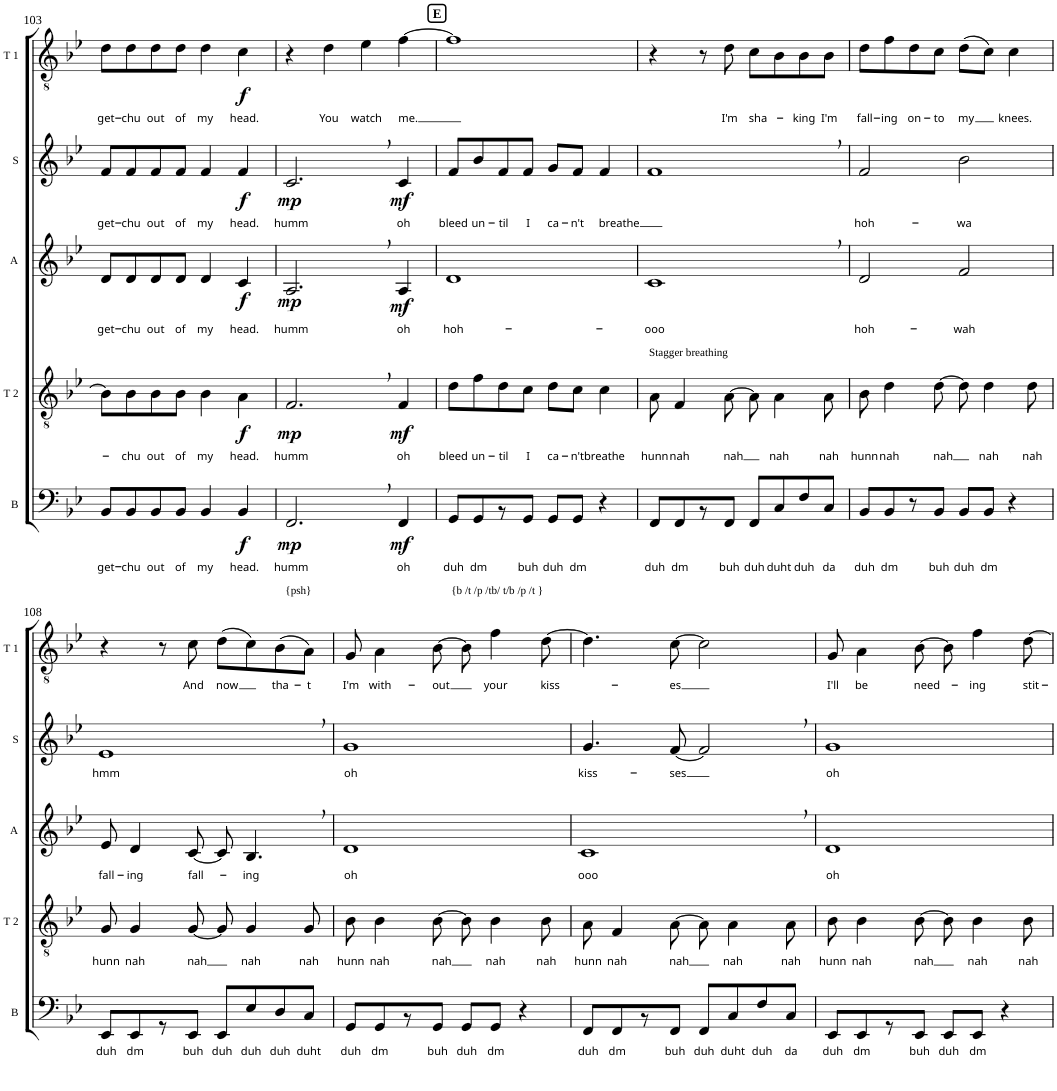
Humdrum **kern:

**kern	**text	**dynam	**kern	**text	**dynam	**kern	**text	**dynam	**kern	**text	**dynam	**kern	**text	**dynam
*part5	*part5	*part5	*part4	*part4	*part4	*part3	*part3	*part3	*part2	*part2	*part2	*part1	*part1	*part1
*staff5	*staff5	*staff5	*staff4	*staff4	*staff4	*staff3	*staff3	*staff3	*staff2	*staff2	*staff2	*staff1	*staff1	*staff1
*I"Bass	*	*	*I"Tenor 2	*	*	*I"Alto	*	*	*I"Soprano	*	*	*I"Tenor 1	*	*
*I'B	*	*	*I'T 2	*	*	*I'A	*	*	*I'S	*	*	*I'T 1	*	*
!!LO:PB:g=z
*clefF4	*	*	*clefGv2	*	*	*clefG2	*	*	*clefG2	*	*	*clefGv2	*	*
*k[b-e-]	*	*	*k[b-e-]	*	*	*k[b-e-]	*	*	*k[b-e-]	*	*	*k[b-e-]	*	*
*M4/4	*	*	*M4/4	*	*	*M4/4	*	*	*M4/4	*	*	*M4/4	*	*
=103	=103	=103	=103	=103	=103	=103	=103	=103	=103	=103	=103	=103	=103	=103
!	!LO:LY:b	!	!	!	!	!	!LO:LY:b	!	!	!LO:LY:b	!	!	!LO:LY:b	!
8BB-/L	get-	.	8B-\L]	.	.	8d/L	get-	.	8f/L	get-	.	8d\L	get-	.
!	!LO:LY:b	!	!	!LO:LY:b	!	!	!LO:LY:b	!	!	!LO:LY:b	!	!	!LO:LY:b	!
8BB-/	-chu	.	8B-\	-chu	.	8d/	-chu	.	8f/	-chu	.	8d\	-chu	.
!	!LO:LY:b	!	!	!LO:LY:b	!	!	!LO:LY:b	!	!	!LO:LY:b	!	!	!LO:LY:b	!
8BB-/	out	.	8B-\	out	.	8d/	out	.	8f/	out	.	8d\	out	.
!	!LO:LY:b	!	!	!LO:LY:b	!	!	!LO:LY:b	!	!	!LO:LY:b	!	!	!LO:LY:b	!
8BB-/J	of	.	8B-\J	of	.	8d/J	of	.	8f/J	of	.	8d\J	of	.
!	!LO:LY:b	!	!	!LO:LY:b	!	!	!LO:LY:b	!	!	!LO:LY:b	!	!	!LO:LY:b	!
4BB-/	my	.	4B-\	my	.	4d/	my	.	4f/	my	.	4d\	my	.
!	!LO:LY:b	!LO:DY:b	!	!LO:LY:b	!LO:DY:b	!	!LO:LY:b	!LO:DY:b	!	!LO:LY:b	!LO:DY:b	!	!LO:LY:b	!LO:DY:b
4BB-/	head.	f	4A\	head.	f	4c/	head.	f	4f/	head.	f	4c\	head.	f
=104	=104	=104	=104	=104	=104	=104	=104	=104	=104	=104	=104	=104	=104	=104
!LO:TX:b:t={psh}	!	!	!	!	!	!	!	!	!	!	!	!	!	!
!	!LO:LY:b	!LO:DY:b	!	!LO:LY:b	!LO:DY:b	!	!LO:LY:b	!LO:DY:b	!	!LO:LY:b	!LO:DY:b	!	!	!
2.FF,/	humm	mp	2.F,/	humm	mp	2.A,/	humm	mp	2.c,/	humm	mp	4r	.	.
!	!	!	!	!	!	!	!	!	!	!	!	!	!LO:LY:b	!
.	.	.	.	.	.	.	.	.	.	.	.	4d\	You	.
!	!	!	!	!	!	!	!	!	!	!	!	!	!LO:LY:b	!
.	.	.	.	.	.	.	.	.	.	.	.	4e-\	watch	.
!	!LO:LY:b	!LO:DY:b	!	!LO:LY:b	!LO:DY:b	!	!LO:LY:b	!LO:DY:b	!	!LO:LY:b	!LO:DY:b	!	!LO:LY:b	!
4FF/	oh	mf	4F/	oh	mf	4A/	oh	mf	4c/	oh	mf	[4f\	me.	.
!!LO:REH:place=s1:a:B:cj:fs=8.5:t=E
=105	=105	=105	=105	=105	=105	=105	=105	=105	=105	=105	=105	=105	=105	=105
!LO:TX:b:t={b /t /p /tb/ t/b /p /t }	!	!	!	!	!	!	!	!	!	!	!	!	!	!
!	!LO:LY:b	!	!	!LO:LY:b	!	!	!LO:LY:b	!	!	!LO:LY:b	!	!	!	!
8GG/L	duh	.	8d\L	bleed	.	1d	hoh-	.	8f/L	bleed	.	1f]	.	.
!	!LO:LY:b	!	!	!LO:LY:b	!	!	!	!	!	!LO:LY:b	!	!	!	!
8GG/	dm	.	8f\	un-	.	.	.	.	8b-/	un-	.	.	.	.
!	!	!	!	!LO:LY:b	!	!	!	!	!	!LO:LY:b	!	!	!	!
8r	.	.	8d\	-til	.	.	.	.	8f/	-til	.	.	.	.
!	!LO:LY:b	!	!	!LO:LY:b	!	!	!	!	!	!LO:LY:b	!	!	!	!
8GG/J	buh	.	8c\J	I	.	.	.	.	8f/J	I	.	.	.	.
!	!LO:LY:b	!	!	!LO:LY:b	!	!	!	!	!	!LO:LY:b	!	!	!	!
8GG/L	duh	.	8d\L	ca-	.	.	.	.	8g/L	ca-	.	.	.	.
!	!LO:LY:b	!	!	!LO:LY:b	!	!	!	!	!	!LO:LY:b	!	!	!	!
8GG/J	dm	.	8c\J	-n't	.	.	.	.	8f/J	-n't	.	.	.	.
!	!	!	!	!LO:LY:b	!	!	!	!	!	!LO:LY:b	!	!	!	!
4r	.	.	4c\	breathe	.	.	.	.	4f/	breathe	.	.	.	.
=106	=106	=106	=106	=106	=106	=106	=106	=106	=106	=106	=106	=106	=106	=106
!	!	!	!LO:TX:a:t=Stagger breathing	!	!	!	!	!	!	!	!	!	!	!
!	!LO:LY:b	!	!	!LO:LY:b	!	!	!LO:LY:b	!	!	!	!	!	!	!
8FF/L	duh	.	8A\	hunn	.	1c,	-ooo	.	1f,	.	.	4r	.	.
!	!LO:LY:b	!	!	!LO:LY:b	!	!	!	!	!	!	!	!	!	!
8FF/	dm	.	4F/	nah	.	.	.	.	.	.	.	.	.	.
8r	.	.	.	.	.	.	.	.	.	.	.	8r	.	.
!	!LO:LY:b	!	!	!LO:LY:b	!	!	!	!	!	!	!	!	!LO:LY:b	!
8FF/J	buh	.	[8A\	nah	.	.	.	.	.	.	.	8d\	I'm	.
!	!LO:LY:b	!	!	!	!	!	!	!	!	!	!	!	!LO:LY:b	!
8FF/L	duh	.	8A\]	.	.	.	.	.	.	.	.	8c\L	sha-	.
!	!LO:LY:b	!	!	!LO:LY:b	!	!	!	!	!	!	!	!	!	!
8C/	duht	.	4A\	nah	.	.	.	.	.	.	.	8B-\	.	.
!	!LO:LY:b	!	!	!	!	!	!	!	!	!	!	!	!LO:LY:b	!
8F/	duh	.	.	.	.	.	.	.	.	.	.	8B-\	-king	.
!	!LO:LY:b	!	!	!LO:LY:b	!	!	!	!	!	!	!	!	!LO:LY:b	!
8C/J	da	.	8A\	nah	.	.	.	.	.	.	.	8B-\J	I'm	.
=107	=107	=107	=107	=107	=107	=107	=107	=107	=107	=107	=107	=107	=107	=107
!	!LO:LY:b	!	!	!LO:LY:b	!	!	!LO:LY:b	!	!	!LO:LY:b	!	!	!LO:LY:b	!
8BB-/L	duh	.	8B-\	hunn	.	2d/	hoh-	.	2f/	hoh-	.	8d\L	fall-	.
!	!LO:LY:b	!	!	!LO:LY:b	!	!	!	!	!	!	!	!	!LO:LY:b	!
8BB-/	dm	.	4d\	nah	.	.	.	.	.	.	.	8f\	-ing	.
!	!	!	!	!	!	!	!	!	!	!	!	!	!LO:LY:b	!
8r	.	.	.	.	.	.	.	.	.	.	.	8d\	on-	.
!	!LO:LY:b	!	!	!LO:LY:b	!	!	!	!	!	!	!	!	!LO:LY:b	!
8BB-/J	buh	.	[8d\	nah	.	.	.	.	.	.	.	8c\J	-to	.
!	!LO:LY:b	!	!	!	!	!	!LO:LY:b	!	!	!LO:LY:b	!	!	!LO:LY:b	!
8BB-/L	duh	.	8d\]	.	.	2f/	-wah	.	2b-\	-wa	.	(>8d\L	my	.
!	!LO:LY:b	!	!	!LO:LY:b	!	!	!	!	!	!	!	!	!	!
8BB-/J	dm	.	4d\	nah	.	.	.	.	.	.	.	8c\J)	.	.
!	!	!	!	!	!	!	!	!	!	!	!	!	!LO:LY:b	!
4r	.	.	.	.	.	.	.	.	.	.	.	4c\	knees.	.
!	!	!	!	!LO:LY:b	!	!	!	!	!	!	!	!	!	!
.	.	.	8d\	nah	.	.	.	.	.	.	.	.	.	.
!!LO:LB:g=z
=108	=108	=108	=108	=108	=108	=108	=108	=108	=108	=108	=108	=108	=108	=108
!	!LO:LY:b	!	!	!LO:LY:b	!	!	!LO:LY:b	!	!	!LO:LY:b	!	!	!	!
8EE-/L	duh	.	8G/	hunn	.	8e-/	fall-	.	1e-,	hmm	.	4r	.	.
!	!LO:LY:b	!	!	!LO:LY:b	!	!	!LO:LY:b	!	!	!	!	!	!	!
8EE-/	dm	.	4G/	nah	.	4d/	-ing	.	.	.	.	.	.	.
8r	.	.	.	.	.	.	.	.	.	.	.	8r	.	.
!	!LO:LY:b	!	!	!LO:LY:b	!	!	!LO:LY:b	!	!	!	!	!	!LO:LY:b	!
8EE-/J	buh	.	[8G/	nah	.	[8c/	fall-	.	.	.	.	8c\	And	.
!	!LO:LY:b	!	!	!	!	!	!	!	!	!	!	!	!LO:LY:b	!
8EE-/L	duh	.	8G/]	.	.	8c/]	.	.	.	.	.	(>8d\L	now	.
!	!LO:LY:b	!	!	!LO:LY:b	!	!	!LO:LY:b	!	!	!	!	!	!	!
8E-/	duh	.	4G/	nah	.	4.B-,/	-ing	.	.	.	.	8c\)	.	.
!	!LO:LY:b	!	!	!	!	!	!	!	!	!	!	!	!LO:LY:b	!
8D/	duh	.	.	.	.	.	.	.	.	.	.	(>8B-\	tha-	.
!	!LO:LY:b	!	!	!LO:LY:b	!	!	!	!	!	!	!	!	!LO:LY:b	!
8C/J	duht	.	8G/	nah	.	.	.	.	.	.	.	8A\J)	-t	.
=109	=109	=109	=109	=109	=109	=109	=109	=109	=109	=109	=109	=109	=109	=109
!	!LO:LY:b	!	!	!LO:LY:b	!	!	!LO:LY:b	!	!	!LO:LY:b	!	!	!LO:LY:b	!
8GG/L	duh	.	8B-\	hunn	.	1d	oh	.	1g	oh	.	8G/	I'm	.
!	!LO:LY:b	!	!	!LO:LY:b	!	!	!	!	!	!	!	!	!LO:LY:b	!
8GG/	dm	.	4B-\	nah	.	.	.	.	.	.	.	4A\	with-	.
8r	.	.	.	.	.	.	.	.	.	.	.	.	.	.
!	!LO:LY:b	!	!	!LO:LY:b	!	!	!	!	!	!	!	!	!LO:LY:b	!
8GG/J	buh	.	[8B-\	nah	.	.	.	.	.	.	.	[8B-\	-out	.
!	!LO:LY:b	!	!	!	!	!	!	!	!	!	!	!	!	!
8GG/L	duh	.	8B-\]	.	.	.	.	.	.	.	.	8B-\]	.	.
!	!LO:LY:b	!	!	!LO:LY:b	!	!	!	!	!	!	!	!	!LO:LY:b	!
8GG/J	dm	.	4B-\	nah	.	.	.	.	.	.	.	4f\	your	.
4r	.	.	.	.	.	.	.	.	.	.	.	.	.	.
!	!	!	!	!LO:LY:b	!	!	!	!	!	!	!	!	!LO:LY:b	!
.	.	.	8B-\	nah	.	.	.	.	.	.	.	[8d\	kiss-	.
=110	=110	=110	=110	=110	=110	=110	=110	=110	=110	=110	=110	=110	=110	=110
!	!LO:LY:b	!	!	!LO:LY:b	!	!	!LO:LY:b	!	!	!LO:LY:b	!	!	!	!
8FF/L	duh	.	8A\	hunn	.	1c,	ooo	.	4.g/	kiss-	.	4.d\]	.	.
!	!LO:LY:b	!	!	!LO:LY:b	!	!	!	!	!	!	!	!	!	!
8FF/	dm	.	4F/	nah	.	.	.	.	.	.	.	.	.	.
8r	.	.	.	.	.	.	.	.	.	.	.	.	.	.
!	!LO:LY:b	!	!	!LO:LY:b	!	!	!	!	!	!LO:LY:b	!	!	!LO:LY:b	!
8FF/J	buh	.	[8A\	nah	.	.	.	.	[8f/	-ses	.	[8c\	-es	.
!	!LO:LY:b	!	!	!	!	!	!	!	!	!	!	!	!	!
8FF/L	duh	.	8A\]	.	.	.	.	.	2f,/]	.	.	2c\]	.	.
!	!LO:LY:b	!	!	!LO:LY:b	!	!	!	!	!	!	!	!	!	!
8C/	duht	.	4A\	nah	.	.	.	.	.	.	.	.	.	.
!	!LO:LY:b	!	!	!	!	!	!	!	!	!	!	!	!	!
8F/	duh	.	.	.	.	.	.	.	.	.	.	.	.	.
!	!LO:LY:b	!	!	!LO:LY:b	!	!	!	!	!	!	!	!	!	!
8C/J	da	.	8A\	nah	.	.	.	.	.	.	.	.	.	.
=111	=111	=111	=111	=111	=111	=111	=111	=111	=111	=111	=111	=111	=111	=111
!	!LO:LY:b	!	!	!LO:LY:b	!	!	!LO:LY:b	!	!	!LO:LY:b	!	!	!LO:LY:b	!
8EE-/L	duh	.	8B-\	hunn	.	1d	oh	.	1g	oh	.	8G/	I'll	.
!	!LO:LY:b	!	!	!LO:LY:b	!	!	!	!	!	!	!	!	!LO:LY:b	!
8EE-/	dm	.	4B-\	nah	.	.	.	.	.	.	.	4A\	be	.
8r	.	.	.	.	.	.	.	.	.	.	.	.	.	.
!	!LO:LY:b	!	!	!LO:LY:b	!	!	!	!	!	!	!	!	!LO:LY:b	!
8EE-/J	buh	.	[8B-\	nah	.	.	.	.	.	.	.	[8B-\	need-	.
!	!LO:LY:b	!	!	!	!	!	!	!	!	!	!	!	!	!
8EE-/L	duh	.	8B-\]	.	.	.	.	.	.	.	.	8B-\]	.	.
!	!LO:LY:b	!	!	!LO:LY:b	!	!	!	!	!	!	!	!	!LO:LY:b	!
8EE-/J	dm	.	4B-\	nah	.	.	.	.	.	.	.	4f\	-ing	.
4r	.	.	.	.	.	.	.	.	.	.	.	.	.	.
!	!	!	!	!LO:LY:b	!	!	!	!	!	!	!	!	!LO:LY:b	!
.	.	.	8B-\	nah	.	.	.	.	.	.	.	[8d\	stit-	.
=	=	=	=	=	=	=	=	=	=	=	=	=	=	=
*-	*-	*-	*-	*-	*-	*-	*-	*-	*-	*-	*-	*-	*-	*-
